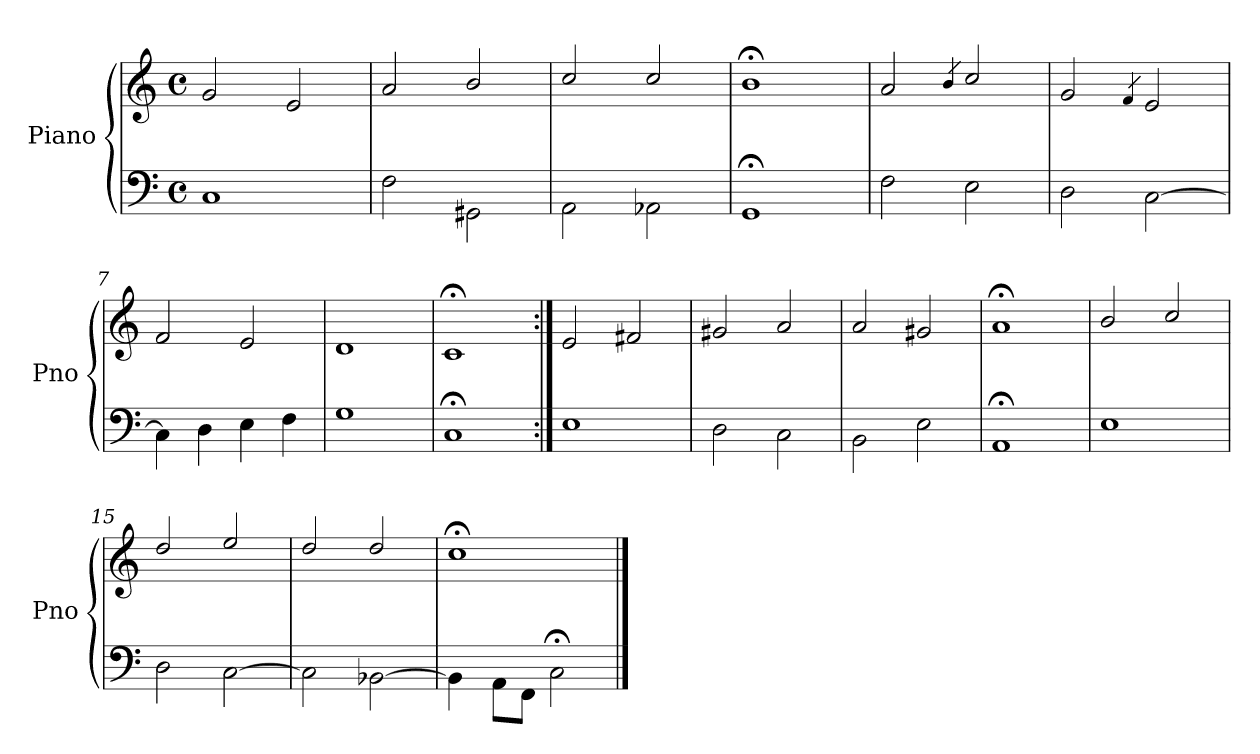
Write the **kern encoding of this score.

**kern	**kern
*part1	*part1
*staff2	*staff1
*I"Piano	*
*I'Pno	*
*clefF4	*clefG2
*k[]	*k[]
*M4/4	*M4/4
*met(c)	*met(c)
=1	=1
1C\	2g/
.	2e/
=2	=2
2F\	2a/
2GG#X\	2b/
=3	=3
2AA\	2cc/
2AA-X\	2cc/
=4	=4
1GG;\	1b;</
=5	=5
2F\	2a/
.	4qb/
2E\	2cc/
=6	=6
2D\	2g/
.	4qf/
[<2C\	2e/
=7	=7
4C\]	2f/
4D\	.
4E\	2e/
4F\	.
=8	=8
1G\	1d/
=9	=9
1C;\	1c;</
!!LO:LB:g=z
=10:|!	=10:|!
1E\	2e/
.	2f#Xi/
=11	=11
2D\	2g#X/
2C\	2a/
=12	=12
2BB\	2a/
2E\	2g#X/
=13	=13
1AA;\	1a;</
=14	=14
1E\	2b/
.	2cc/
=15	=15
2D\	2dd/
[<2C\	2ee/
=16	=16
2C\]	2dd/
[<2BB-X\	2dd/
=17	=17
4BB-\]	1cc;</
8AA\L	.
8FF\J	.
2C;\	.
==	==
*-	*-
